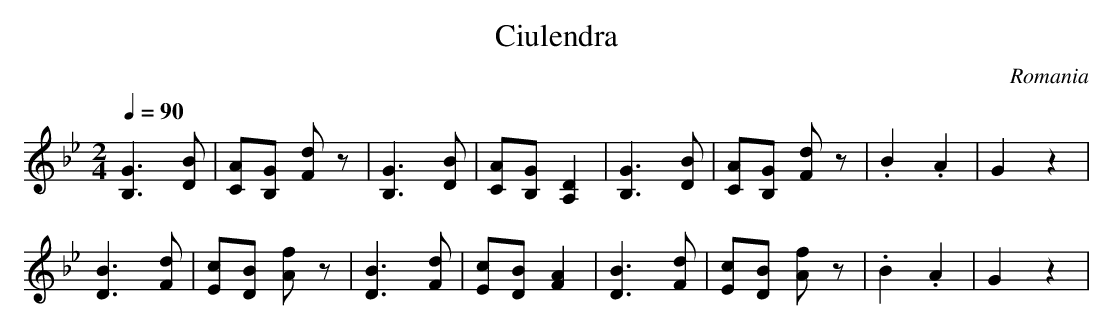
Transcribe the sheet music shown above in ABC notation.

X:1
T:Ciulendra
O:Romania
L:1/8
M:2/4
Q:1/4=90
K:Gm
[B,3G3][DB]| [AC][B,G] [Fd]z| [B,3G3][DB]|[CA][B,G] [A,2D2]|\
 [B,3G3] [DB] |[CA][B,G] [Fd]z| .B2 .A2| G2 z2|
[D3B3][Fd]| [Ec][DB] [Af]z| [D3B3][Fd]| [Ec][DB] [A2F2]| [D3B3] [Fd]|\
 [Ec][DB] [Af]z| .B2 .A2| G2 z2|
